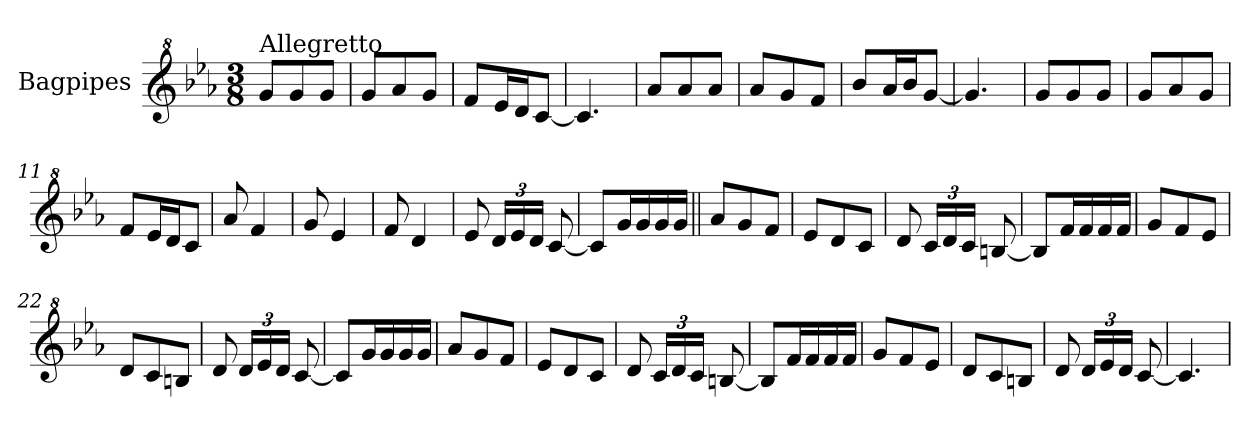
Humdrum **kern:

**kern
*part1
*staff1
*I"Bagpipes
*I'Bag
*clefG^2
*k[b-e-a-]
*E-:
*M3/8
=1
!LO:TX:a:t=Allegretto
8gg/L
8gg/
8gg/J
=2
8gg/L
8aa-/
8gg/J
=3
8ff/L
16ee-/L
16dd/J
[8cc/J
=4
4.cc/]
=5
8aa-/L
8aa-/
8aa-/J
=6
8aa-/L
8gg/
8ff/J
=7
8bb-/L
16aa-/L
16bb-/J
[8gg/J
=8
4.gg/]
=9
8gg/L
8gg/
8gg/J
=10
8gg/L
8aa-/
8gg/J
=11
8ff/L
16ee-/L
16dd/J
8cc/J
=12
8aa-/
4ff/
!!LO:LB:g=z
=13
8gg/
4ee-/
=14
8ff/
4dd/
=15
8ee-/
*Xbrackettup
24dd/LL
24ee-/
24dd/JJ
[8cc/
=16
8cc/L]
16gg/L
16gg/
16gg/
16gg/JJ
=17||
8aa-/L
8gg/
8ff/J
=18
8ee-/L
8dd/
8cc/J
=19
8dd/
24cc/LL
24dd/
24cc/JJ
[8bn/
=20
8b/L]
16ff/L
16ff/
16ff/
16ff/JJ
=21
8gg/L
8ff/
8ee-/J
!!LO:LB:g=z
=22
8dd/L
8cc/
8bn/J
=23
8dd/
24dd/LL
24ee-/
24dd/JJ
[8cc/
=24
8cc/L]
16gg/L
16gg/
16gg/
16gg/JJ
=25
8aa-/L
8gg/
8ff/J
=26
8ee-/L
8dd/
8cc/J
=27
8dd/
24cc/LL
24dd/
24cc/JJ
[8bn/
=28
8b/L]
16ff/L
16ff/
16ff/
16ff/JJ
=29
8gg/L
8ff/
8ee-/J
=30
8dd/L
8cc/
8bn/J
!!LO:LB:g=z
=31
8dd/
24dd/LL
24ee-/
24dd/JJ
[8cc/
=32
4.cc/]
=
*-
